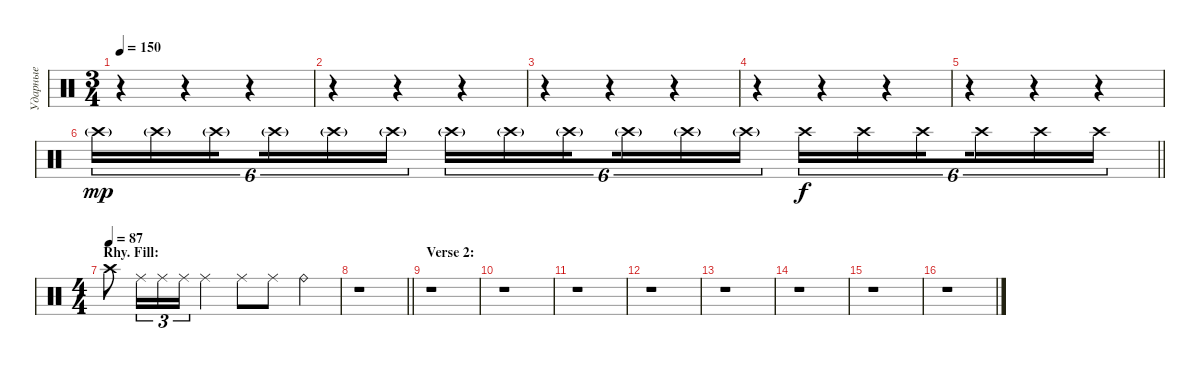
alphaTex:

\track ("Ударные" "Ударные") {instrument percussion}
\staff {score}
\articulation defaults
\ts (3 4)
\tempo 150
\clef neutral
\ks c
r.4{dy mp} r.4 r.4 |
r.4 r.4 r.4 |
r.4 r.4 r.4 |
r.4 r.4 r.4 |
r.4 r.4 r.4 |
\barLineRight lightlight "Crash high (hit)"{g}.16{tu (6 4)} "Crash high (hit)"{g}.16{tu (6 4)} "Crash high (hit)"{g}.16{tu (6 4) beam splitsecondary} "Crash high (hit)"{g}.16{tu (6 4)} "Crash high (hit)"{g}.16{tu (6 4)} "Crash high (hit)"{g}.16{tu (6 4)} "Crash high (hit)"{g}.16{tu (6 4)} "Crash high (hit)"{g}.16{tu (6 4)} "Crash high (hit)"{g}.16{tu (6 4) beam splitsecondary} "Crash high (hit)"{g}.16{tu (6 4)} "Crash high (hit)"{g}.16{tu (6 4)} "Crash high (hit)"{g}.16{tu (6 4)} "Crash high (hit)".16{tu (6 4) dy f} "Crash high (hit)".16{tu (6 4)} "Crash high (hit)".16{tu (6 4) beam splitsecondary} "Crash high (hit)".16{tu (6 4)} "Crash high (hit)".16{tu (6 4)} "Crash high (hit)".16{tu (6 4)}
|
\ts (4 4)
\section ("" "Rhy. Fill:")
\tempo (87)
"Crash high (hit)".8 "Ride (middle)".16{tu (3 2)} "Ride (middle)".16{tu (3 2)} "Ride (middle)".16{tu (3 2)} "Ride (middle)".4 "Ride (middle)".8 "Ride (middle)".8 "Ride (bell)".4 |
\barLineRight lightlight
r.1 |
\section ("" "Verse 2:")
r.1 |
r.1 |
r.1 |
r.1 |
r.1 |
r.1 |
r.1 |
r.1
